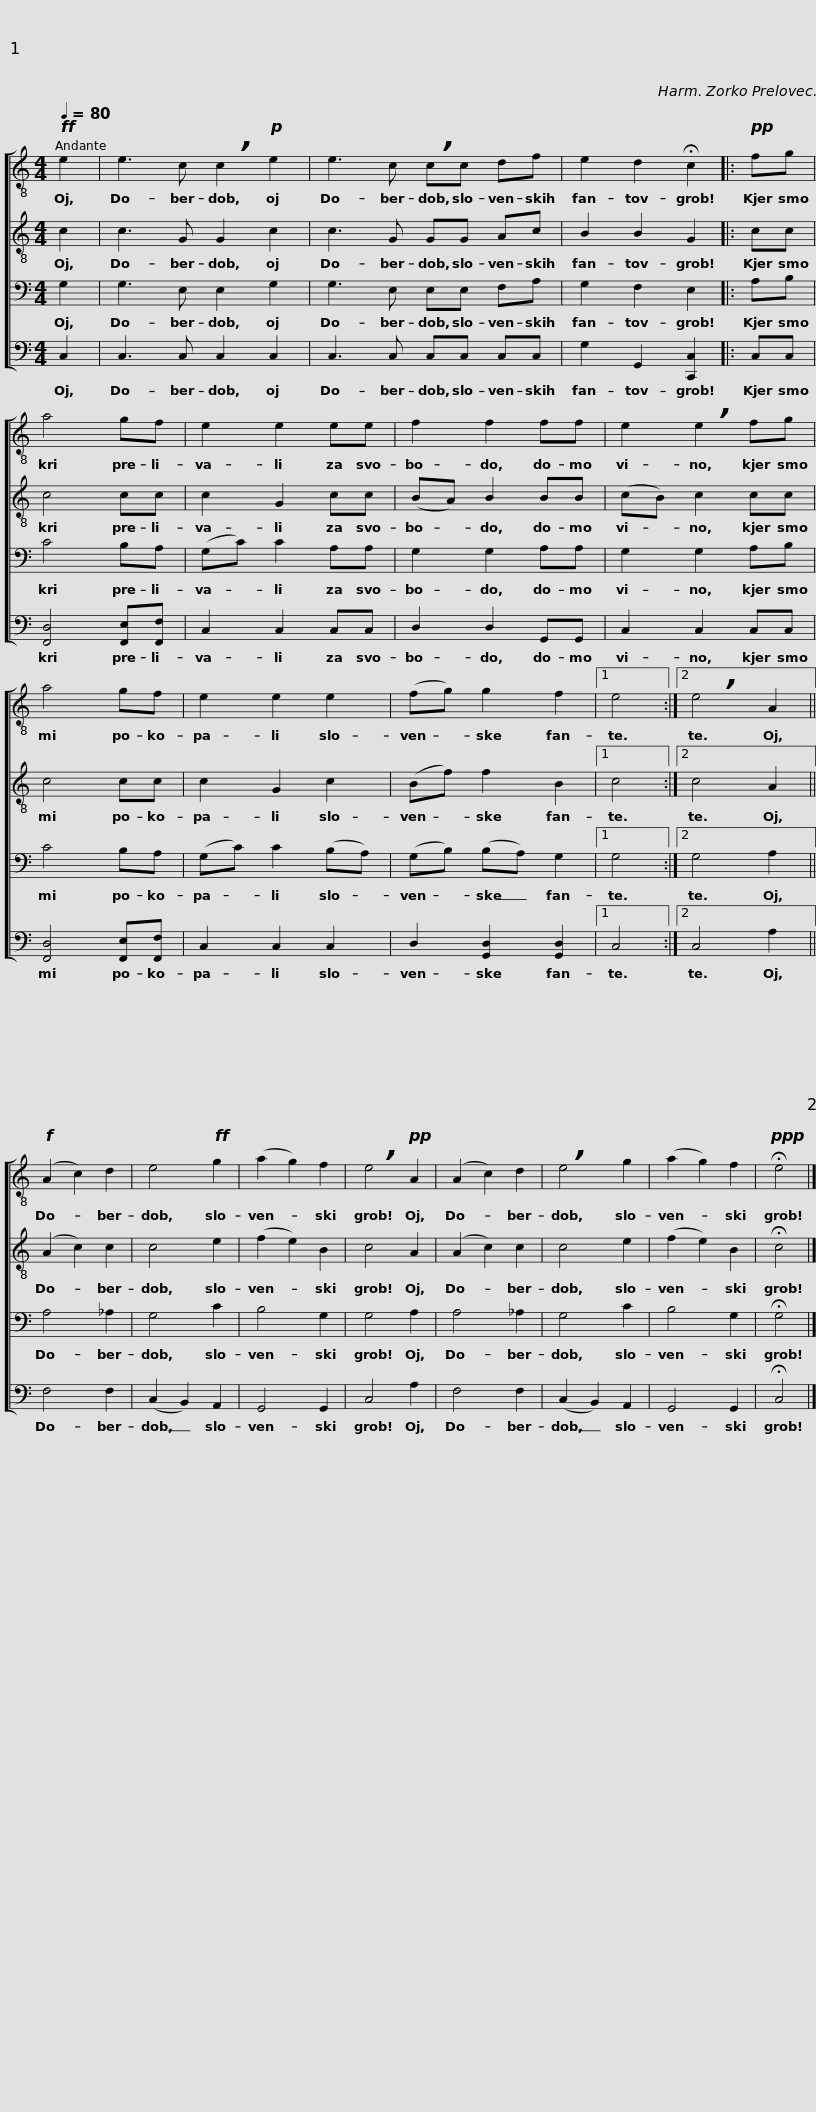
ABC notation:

X:1
%%score [ 1 2 3 4 ]
L:1/8
Q:1/4=80
M:4/4
I:linebreak $
K:C
V:1 treble-8
V:2 treble-8
V:3 bass
V:4 bass
V:1
!ff! e2 | e3 c !breath!c2!p! e2 | e3 c !breath!cc df |$ e2 d2 !fermata!c2 |:!pp! fg | %5
 a4 gf | e2 e2 ee |$ f2 f2 ff | e2 !breath!e2 fg | a4 gf | %10
 e2 e2 e2 |$ (fg) g2 f2 |1 e4 :|2 !breath!e4 A2 ||!f! (A2 c2) d2 | %15
 e4!ff! g2 |$ (a2 g2) f2 | !breath!e4!pp! A2 | (A2 c2) d2 | !breath!e4 g2 | %20
 (a2 g2) f2 |$!ppp! !fermata!e4 |] %22
V:2
 c2 | c3 G G2 c2 | c3 G GG Ac |$ B2 B2 G2 |: cc | %5
 c4 cc | c2 G2 cc |$ (BA) B2 BB | (cB) c2 cc | c4 cc | %10
 c2 G2 c2 |$ (Bf) f2 B2 |1 c4 :|2 c4 A2 || (A2 c2) c2 | %15
 c4 e2 |$ (f2 e2) B2 | c4 A2 | (A2 c2) c2 | c4 e2 | %20
 (f2 e2) B2 |$ !fermata!c4 |] %22
V:3
 G,2 | G,3 E, E,2 G,2 | G,3 E, E,E, F,A, |$ G,2 F,2 E,2 |: A,B, | %5
 C4 B,A, | (G,C) C2 A,A, |$ G,2 G,2 A,A, | G,2 G,2 A,B, | C4 B,A, | %10
 (G,C) C2 (B,A,) |$ (G,B,) (B,A,) G,2 |1 G,4 :|2 G,4 A,2 || A,4 _A,2 | %15
 G,4 C2 |$ B,4 G,2 | G,4 A,2 | A,4 _A,2 | G,4 C2 | %20
 B,4 G,2 |$ !fermata!G,4 |] %22
V:4
 C,2 | C,3 C, C,2 C,2 | C,3 C, C,C, C,C, |$ G,2 G,,2 [C,,C,]2 |: C,C, | %5
 [F,,D,]4 [F,,E,][F,,F,] | C,2 C,2 C,C, |$ D,2 D,2 G,,G,, | C,2 C,2 C,C, | [F,,D,]4 [F,,E,][F,,F,] | %10
 C,2 C,2 C,2 |$ D,2 [G,,D,]2 [G,,D,]2 |1 C,4 :|2 C,4 A,2 || F,4 F,2 | %15
 (C,2 B,,2) A,,2 |$ G,,4 G,,2 | C,4 A,2 | F,4 F,2 | (C,2 B,,2) A,,2 | %20
 G,,4 G,,2 |$ !fermata!C,4 |] %22
